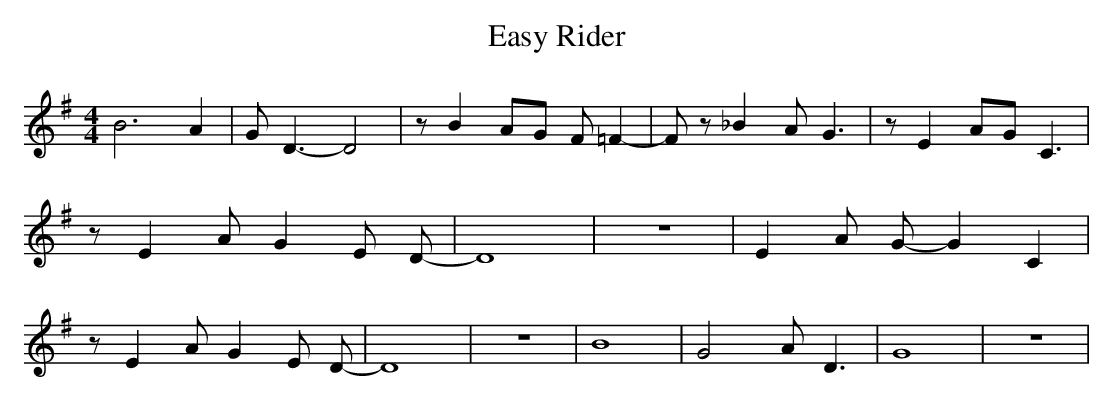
X:1
T:Easy Rider
M:4/4
L:1/8
K:G
 B6 A2| G D3- D4| z B2 AG F =F2-| F z _B2 A- G3| z E2 AG C3| z E2 A G2 E D-|\
 D8| z8| E2 A G- G2 C2| z E2 A G2 E D-| D8| z8| B8| G4 A- D3| G8| z8|\
